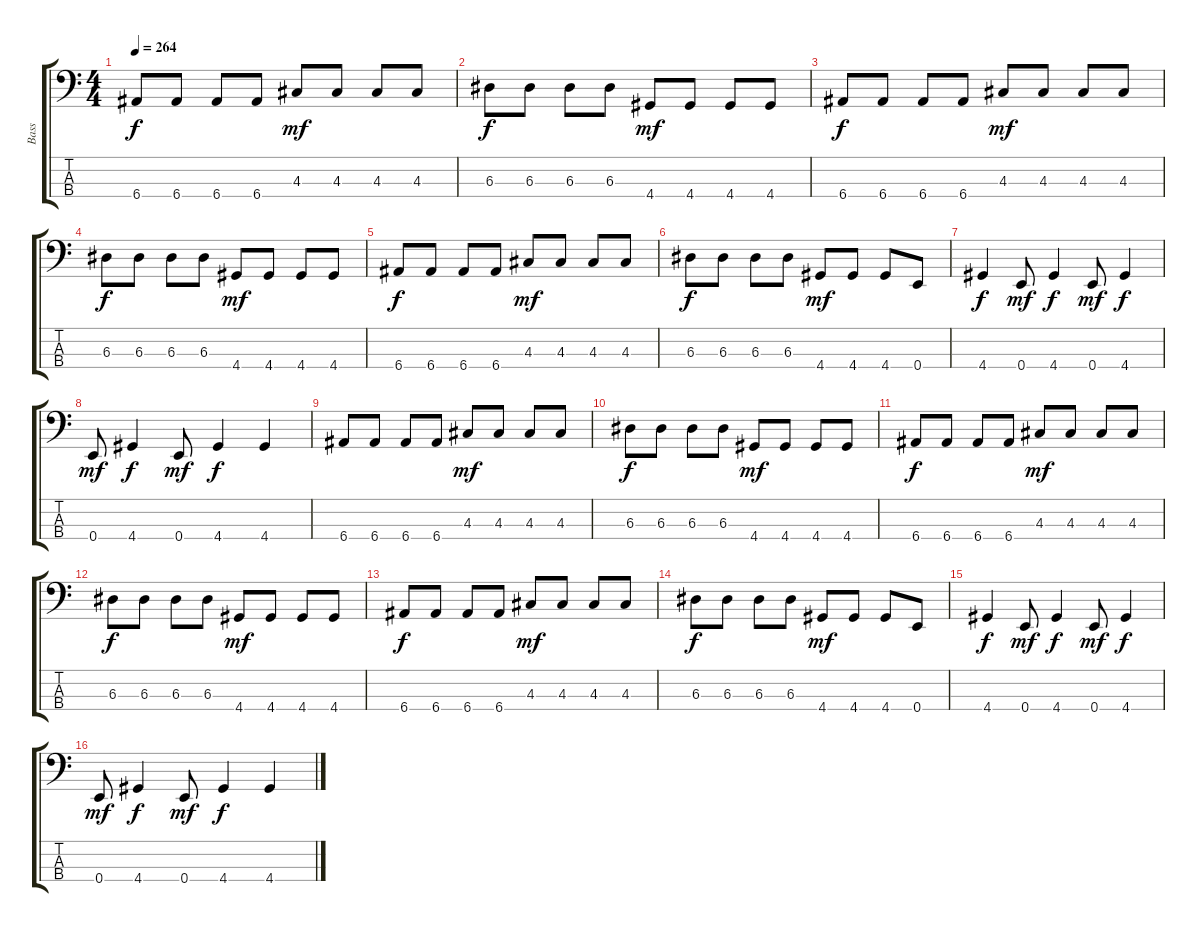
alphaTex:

\track ("Bass" "Bass") {instrument electricbasspick}
\staff {score tabs}
\tuning (G2 D2 A1 E1) {hide}
\ts (4 4)
\tempo 264
\clef f4
\ks c
6.4.8{dy f} 6.4.8 6.4.8 6.4.8 4.3.8{dy mf} 4.3.8 4.3.8 4.3.8 |
6.3.8{dy f} 6.3.8 6.3.8 6.3.8 4.4.8{dy mf} 4.4.8 4.4.8 4.4.8 |
6.4.8{dy f} 6.4.8 6.4.8 6.4.8 4.3.8{dy mf} 4.3.8 4.3.8 4.3.8 |
6.3.8{dy f} 6.3.8 6.3.8 6.3.8 4.4.8{dy mf} 4.4.8 4.4.8 4.4.8 |
6.4.8{dy f} 6.4.8 6.4.8 6.4.8 4.3.8{dy mf} 4.3.8 4.3.8 4.3.8 |
6.3.8{dy f} 6.3.8 6.3.8 6.3.8 4.4.8{dy mf} 4.4.8 4.4.8 0.4.8 |
4.4.4{dy f} 0.4.8{dy mf} 4.4.4{dy f} 0.4.8{dy mf} 4.4.4{dy f} |
0.4.8{dy mf} 4.4.4{dy f} 0.4.8{dy mf} 4.4.4{dy f} 4.4.4 |
6.4.8 6.4.8 6.4.8 6.4.8 4.3.8{dy mf} 4.3.8 4.3.8 4.3.8 |
6.3.8{dy f} 6.3.8 6.3.8 6.3.8 4.4.8{dy mf} 4.4.8 4.4.8 4.4.8 |
6.4.8{dy f} 6.4.8 6.4.8 6.4.8 4.3.8{dy mf} 4.3.8 4.3.8 4.3.8 |
6.3.8{dy f} 6.3.8 6.3.8 6.3.8 4.4.8{dy mf} 4.4.8 4.4.8 4.4.8 |
6.4.8{dy f} 6.4.8 6.4.8 6.4.8 4.3.8{dy mf} 4.3.8 4.3.8 4.3.8 |
6.3.8{dy f} 6.3.8 6.3.8 6.3.8 4.4.8{dy mf} 4.4.8 4.4.8 0.4.8 |
4.4.4{dy f} 0.4.8{dy mf} 4.4.4{dy f} 0.4.8{dy mf} 4.4.4{dy f} |
0.4.8{dy mf} 4.4.4{dy f} 0.4.8{dy mf} 4.4.4{dy f} 4.4.4
